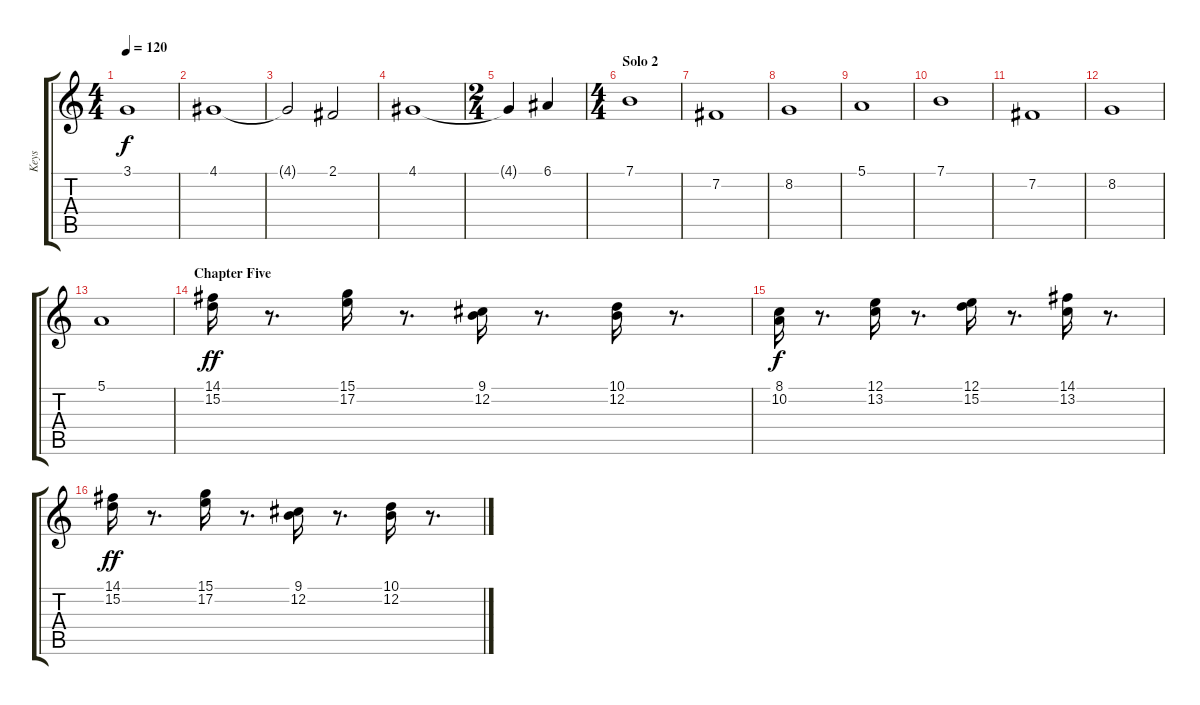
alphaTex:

\track ("Keys" "Keys") {instrument synthstrings1}
\staff {score tabs}
\tuning (E4 B3 G3 D3 A2 E2) {hide}
\ts (4 4)
\tempo 120
\clef g2
\ks c
3.1{t}.1{dy f volume 4} |
4.1.1{volume 10} |
4.1{t}.2 2.1.2 |
4.1.1 |
\ts (2 4)
4.1{t}.4 6.1.4 |
\ts (4 4)
\section ("" "Solo 2")
7.1.1 |
7.2.1 |
8.2.1 |
5.1.1 |
7.1.1 |
7.2.1 |
8.2.1 |
5.1.1 |
\section ("" "Chapter Five")
(14.1 15.2).16{dy ff} r.8{d} (15.1 17.2).16 r.8{d} (9.1 12.2).16 r.8{d} (10.1 12.2).16 r.8{d} |
(8.1 10.2).16{dy f} r.8{d} (12.1 13.2).16 r.8{d} (12.1 15.2).16 r.8{d} (14.1 13.2).16 r.8{d} |
(14.1 15.2).16{dy ff} r.8{d} (15.1 17.2).16 r.8{d} (9.1 12.2).16 r.8{d} (10.1 12.2).16 r.8{d}
